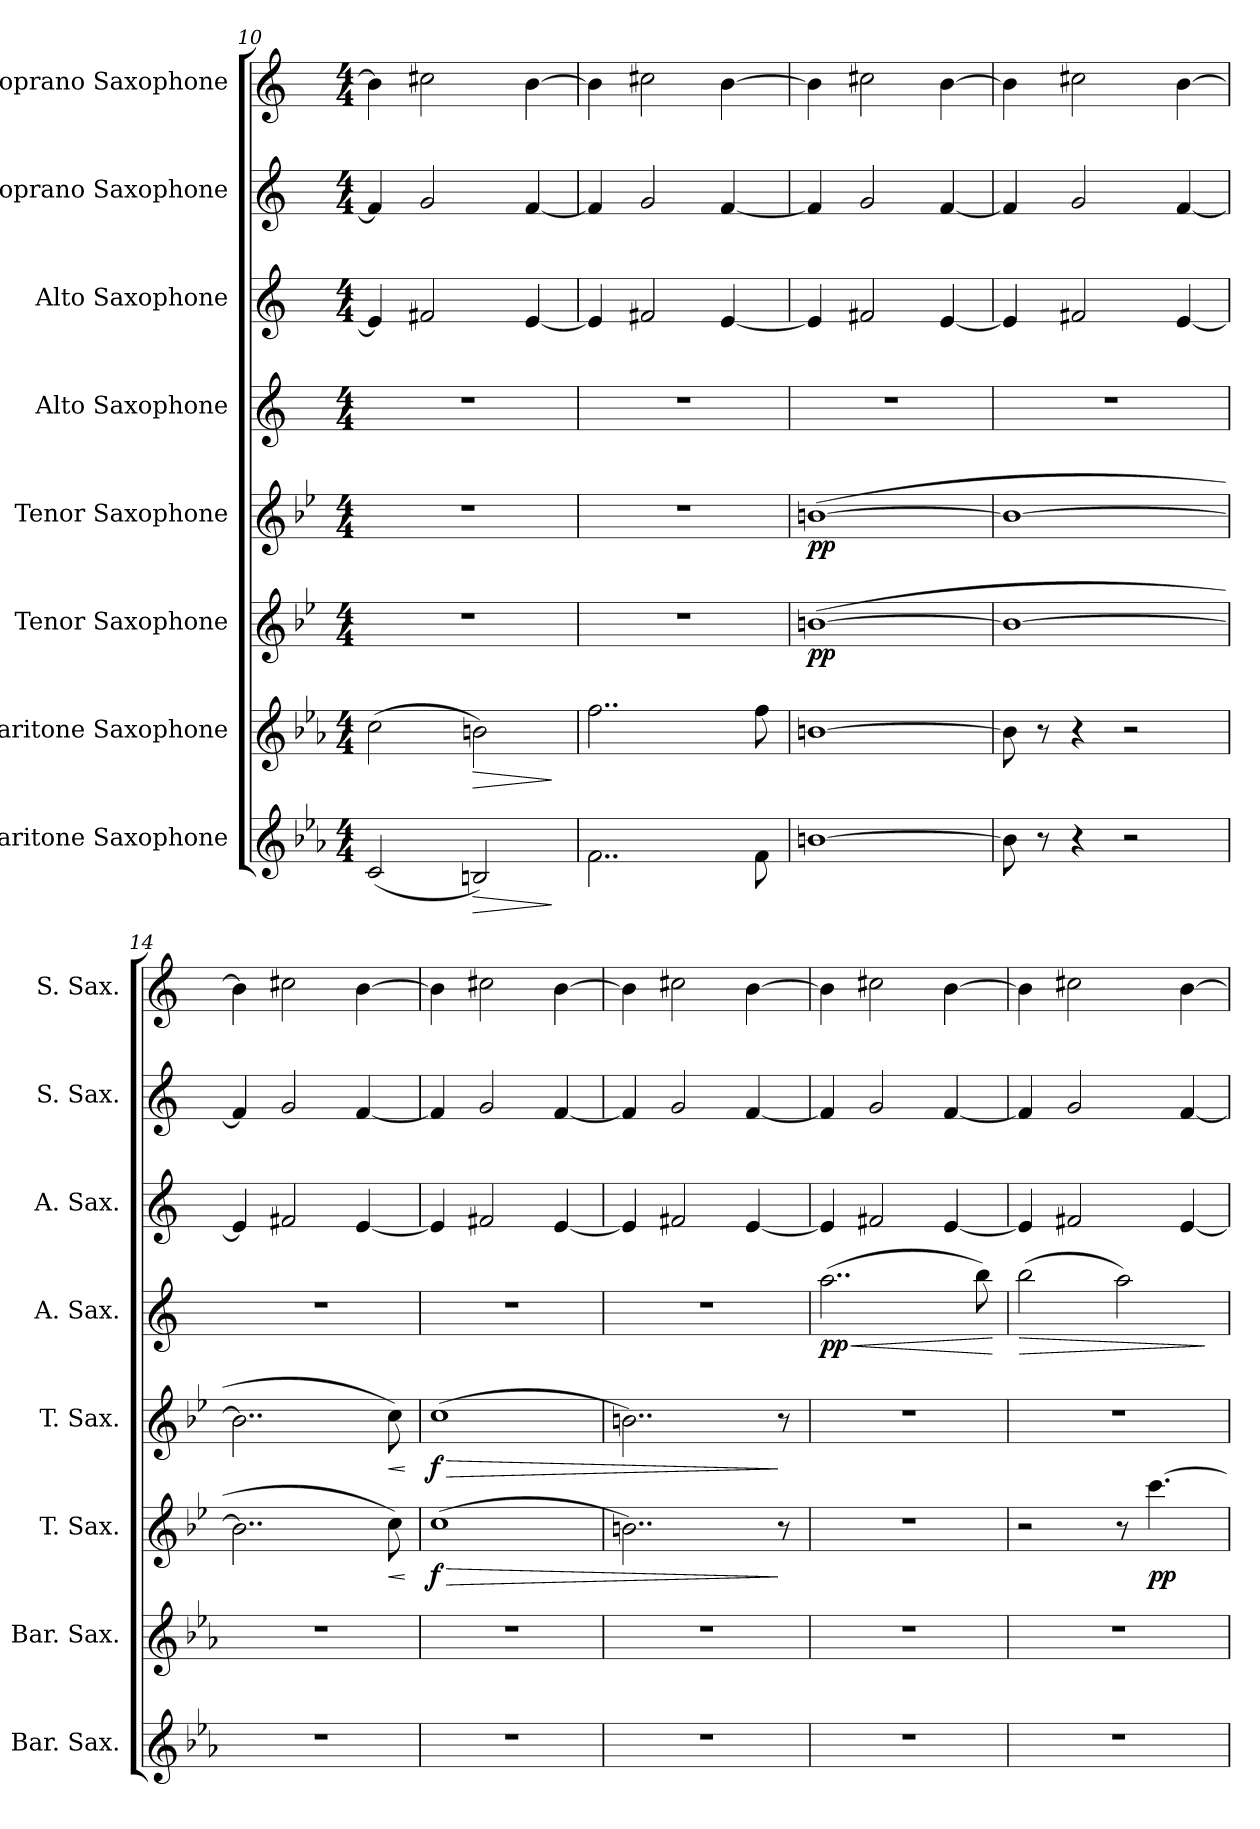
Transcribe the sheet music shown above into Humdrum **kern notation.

**kern	**dynam	**kern	**dynam	**kern	**dynam	**kern	**dynam	**kern	**dynam	**kern	**kern	**kern
*part8	*part8	*part7	*part7	*part6	*part6	*part5	*part5	*part4	*part4	*part3	*part2	*part1
*staff8	*staff8	*staff7	*staff7	*staff6	*staff6	*staff5	*staff5	*staff4	*staff4	*staff3	*staff2	*staff1
*I"Baritone Saxophone	*	*I"Baritone Saxophone	*	*I"Tenor Saxophone	*	*I"Tenor Saxophone	*	*I"Alto Saxophone	*	*I"Alto Saxophone	*I"Soprano Saxophone	*I"Soprano Saxophone
*I'Bar. Sax.	*	*I'Bar. Sax.	*	*I'T. Sax.	*	*I'T. Sax.	*	*I'A. Sax.	*	*I'A. Sax.	*I'S. Sax.	*I'S. Sax.
!!LO:PB:g=z
*clefG2	*	*clefG2	*	*clefG2	*	*clefG2	*	*clefG2	*	*clefG2	*clefG2	*clefG2
*ITrd12c21	*	*ITrd12c21	*	*ITrd8c14	*	*ITrd8c14	*	*ITrd5c9	*	*ITrd5c9	*ITrd1c2	*ITrd1c2
*k[b-e-a-]	*	*k[b-e-a-]	*	*k[b-e-]	*	*k[b-e-]	*	*k[b-e-a-]	*	*k[b-e-a-]	*k[b-e-]	*k[b-e-]
*M4/4	*	*M4/4	*	*M4/4	*	*M4/4	*	*M4/4	*	*M4/4	*M4/4	*M4/4
=10	=10	=10	=10	=10	=10	=10	=10	=10	=10	=10	=10	=10
(<2C/	.	(>2c\	.	1r	.	1r	.	1r	.	4G/]	4e-/]	4a\]
.	.	.	.	.	.	.	.	.	.	2An/	2f/	2bn\
!	!LO:HP:b	!	!LO:HP:b	!	!	!	!	!	!	!	!	!
2BBn/)	>	2Bn\)	>	.	.	.	.	.	.	.	.	.
.	.	.	.	.	.	.	.	.	.	[4G/	[4e-/	[4a\
.	]	.	]	.	.	.	.	.	.	.	.	.
=11	=11	=11	=11	=11	=11	=11	=11	=11	=11	=11	=11	=11
2..F\	.	2..f\	.	1r	.	1r	.	1r	.	4G/]	4e-/]	4a\]
.	.	.	.	.	.	.	.	.	.	2An/	2f/	2bn\
.	.	.	.	.	.	.	.	.	.	[4G/	[4e-/	[4a\
8F\	.	8f\	.	.	.	.	.	.	.	.	.	.
=12	=12	=12	=12	=12	=12	=12	=12	=12	=12	=12	=12	=12
!	!	!	!	!	!LO:DY:b	!	!LO:DY:b	!	!	!	!	!
[1Bn	.	[1Bn	.	(>[1Bn	pp	(>[1Bn	pp	1r	.	4G/]	4e-/]	4a\]
.	.	.	.	.	.	.	.	.	.	2An/	2f/	2bn\
.	.	.	.	.	.	.	.	.	.	[4G/	[4e-/	[4a\
=13	=13	=13	=13	=13	=13	=13	=13	=13	=13	=13	=13	=13
8B\]	.	8B\]	.	1B_	.	1B_	.	1r	.	4G/]	4e-/]	4a\]
8r	.	8r	.	.	.	.	.	.	.	.	.	.
4r	.	4r	.	.	.	.	.	.	.	2An/	2f/	2bn\
2r	.	2r	.	.	.	.	.	.	.	.	.	.
.	.	.	.	.	.	.	.	.	.	[4G/	[4e-/	[4a\
=14	=14	=14	=14	=14	=14	=14	=14	=14	=14	=14	=14	=14
1r	.	1r	.	2..B\]	.	2..B\]	.	1r	.	4G/]	4e-/]	4a\]
.	.	.	.	.	.	.	.	.	.	2An/	2f/	2bn\
.	.	.	.	.	.	.	.	.	.	[4G/	[4e-/	[4a\
!	!	!	!	!	!LO:HP:b	!	!LO:HP:b	!	!	!	!	!
.	.	.	.	8c\)	<	8c\)	<	.	.	.	.	.
.	.	.	.	.	[	.	[	.	.	.	.	.
=15	=15	=15	=15	=15	=15	=15	=15	=15	=15	=15	=15	=15
!	!	!	!	!	!LO:HP:b	!	!LO:HP:b	!	!	!	!	!
!	!	!	!	!	!LO:DY:n=1:b	!	!LO:DY:n=1:b	!	!	!	!	!
1r	.	1r	.	(>1c	> f	(>1c	> f	1r	.	4G/]	4e-/]	4a\]
.	.	.	.	.	.	.	.	.	.	2An/	2f/	2bn\
.	.	.	.	.	.	.	.	.	.	[4G/	[4e-/	[4a\
=16	=16	=16	=16	=16	=16	=16	=16	=16	=16	=16	=16	=16
1r	.	1r	.	2..Bn\)	.	2..Bn\)	.	1r	.	4G/]	4e-/]	4a\]
.	.	.	.	.	.	.	.	.	.	2An/	2f/	2bn\
.	.	.	.	.	.	.	.	.	.	[4G/	[4e-/	[4a\
.	.	.	.	8r	]	8r	]	.	.	.	.	.
=17	=17	=17	=17	=17	=17	=17	=17	=17	=17	=17	=17	=17
!	!	!	!	!	!	!	!	!	!LO:HP:b	!	!	!
!	!	!	!	!	!	!	!	!	!LO:DY:n=1:b	!	!	!
1r	.	1r	.	1r	.	1r	.	(>2..cc\	< pp	4G/]	4e-/]	4a\]
.	.	.	.	.	.	.	.	.	.	2An/	2f/	2bn\
.	.	.	.	.	.	.	.	.	.	[4G/	[4e-/	[4a\
.	.	.	.	.	.	.	.	8dd\)	.	.	.	.
.	.	.	.	.	.	.	.	.	[	.	.	.
=18	=18	=18	=18	=18	=18	=18	=18	=18	=18	=18	=18	=18
!	!	!	!	!	!	!	!	!	!LO:HP:b	!	!	!
1r	.	1r	.	2r	.	1r	.	(>2dd\	>	4G/]	4e-/]	4a\]
.	.	.	.	.	.	.	.	.	.	2An/	2f/	2bn\
.	.	.	.	8r	.	.	.	2cc\)	.	.	.	.
!	!	!	!	!	!LO:DY:b	!	!	!	!	!	!	!
.	.	.	.	[4.cc\	pp	.	.	.	.	.	.	.
.	.	.	.	.	.	.	.	.	.	[4G/	[4e-/	[4a\
.	.	.	.	.	.	.	.	.	]	.	.	.
=	=	=	=	=	=	=	=	=	=	=	=	=
*-	*-	*-	*-	*-	*-	*-	*-	*-	*-	*-	*-	*-
